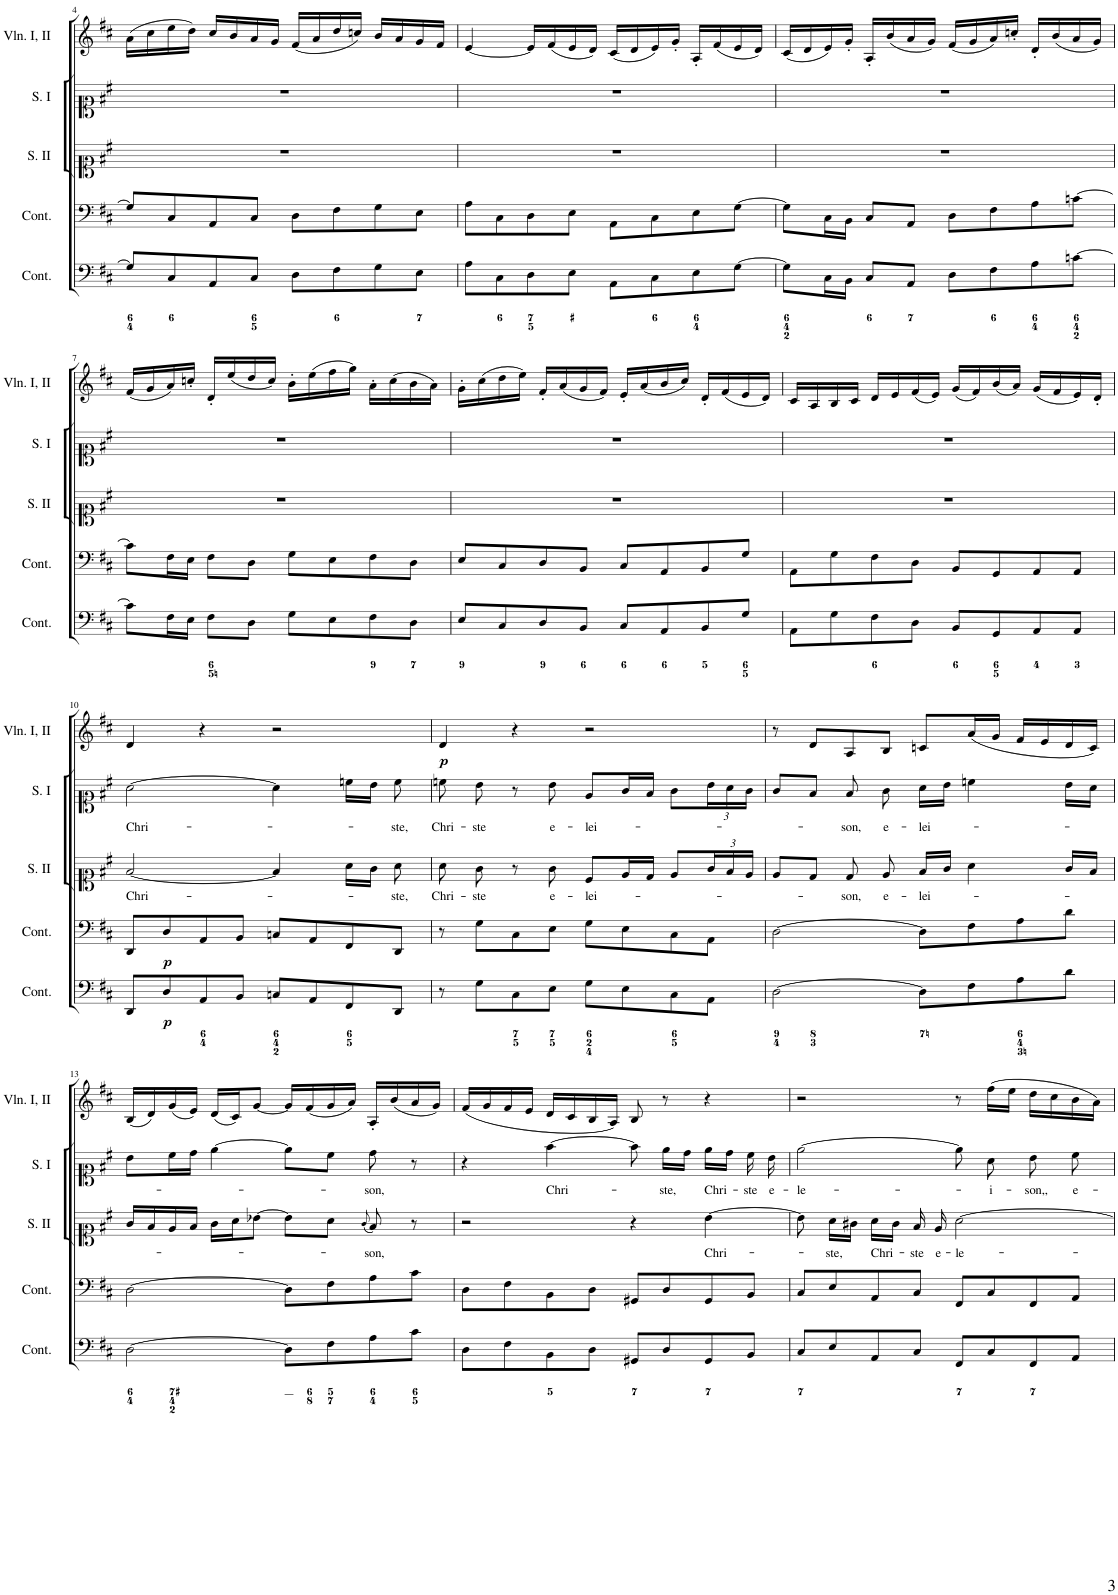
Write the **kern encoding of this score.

**kern	**dynam	**kern	**dynam	**kern	**text	**kern	**text	**kern	**dynam
*part5	*part5	*part4	*part4	*part3	*part3	*part2	*part2	*part1	*part1
*staff5	*staff5	*staff4	*staff4	*staff3	*staff3	*staff2	*staff2	*staff1	*staff1
*I"Continuo	*	*I"Continuo	*	*I"Soprano II	*	*I"Soprano I	*	*I"Violino I, II	*
*I'Cont.	*	*I'Cont.	*	*I'S. II	*	*I'S. I	*	*I'Vln. I, II	*
!!LO:PB:g=z
*clefF4	*	*clefF4	*	*clefC1	*	*clefC1	*	*clefG2	*
*k[f#c#]	*	*k[f#c#]	*	*k[f#c#]	*	*k[f#c#]	*	*k[f#c#]	*
*M4/4	*	*M4/4	*	*M4/4	*	*M4/4	*	*M4/4	*
*met(c)	*	*met(c)	*	*met(c)	*	*met(c)	*	*met(c)	*
=4	=4	=4	=4	=4	=4	=4	=4	=4	=4
*	*	*	*	*^	*	*^	*	*	*
8G/L]	.	8G/L]	.	1r	4c#	.	1r	4c#	.	(16a\LL	.
.	.	.	.	.	.	.	.	.	.	16cc#\	.
8C#/	.	8C#/	.	.	.	.	.	.	.	16ee\	.
.	.	.	.	.	.	.	.	.	.	16dd\JJ)	.
8AA/	.	8AA/	.	.	2.ryy	.	.	2.ryy	.	16cc#/LL	.
.	.	.	.	.	.	.	.	.	.	16b/	.
8C#/J	.	8C#/J	.	.	.	.	.	.	.	16a/	.
.	.	.	.	.	.	.	.	.	.	16g/JJ	.
8D\L	.	8D\L	.	.	.	.	.	.	.	(16f#/LL	.
.	.	.	.	.	.	.	.	.	.	16a/	.
8F#\	.	8F#\	.	.	.	.	.	.	.	16dd/	.
.	.	.	.	.	.	.	.	.	.	16ccn/JJ)	.
8G\	.	8G\	.	.	.	.	.	.	.	16b/LL	.
.	.	.	.	.	.	.	.	.	.	16a/	.
8E\J	.	8E\J	.	.	.	.	.	.	.	16g/	.
.	.	.	.	.	.	.	.	.	.	16f#/JJ	.
*	*	*	*	*v	*v	*	*	*	*	*	*
*	*	*	*	*	*	*v	*v	*	*	*
=5	=5	=5	=5	=5	=5	=5	=5	=5	=5
8A\L	.	8A\L	.	1r	.	1r	.	[4e/	.
8C#\	.	8C#\	.	.	.	.	.	.	.
8D\	.	8D\	.	.	.	.	.	16e/LL]	.
.	.	.	.	.	.	.	.	(16f#/	.
8E\J	.	8E\J	.	.	.	.	.	16e/	.
.	.	.	.	.	.	.	.	16d/JJ)	.
8AA\L	.	8AA\L	.	.	.	.	.	(16c#/LL	.
.	.	.	.	.	.	.	.	16d/	.
8C#\	.	8C#\	.	.	.	.	.	16e/)	.
.	.	.	.	.	.	.	.	16g'/JJ	.
8E\	.	8E\	.	.	.	.	.	16A'/LL	.
.	.	.	.	.	.	.	.	(16f#/	.
[8G\J	.	[8G\J	.	.	.	.	.	16e/	.
.	.	.	.	.	.	.	.	16d/JJ)	.
=6	=6	=6	=6	=6	=6	=6	=6	=6	=6
8G\L]	.	8G\L]	.	1r	.	1r	.	(16c#/LL	.
.	.	.	.	.	.	.	.	16d/	.
16C#\L	.	16C#\L	.	.	.	.	.	16e/)	.
16BB\JJ	.	16BB\JJ	.	.	.	.	.	16g'/JJ	.
8C#/L	.	8C#/L	.	.	.	.	.	16A'/LL	.
.	.	.	.	.	.	.	.	(16b/	.
8AA/J	.	8AA/J	.	.	.	.	.	16a/	.
.	.	.	.	.	.	.	.	16g/JJ)	.
8D\L	.	8D\L	.	.	.	.	.	(16f#/LL	.
.	.	.	.	.	.	.	.	16g/	.
8F#\	.	8F#\	.	.	.	.	.	16a/)	.
.	.	.	.	.	.	.	.	16ccn'/JJ	.
8A\	.	8A\	.	.	.	.	.	16d'/LL	.
.	.	.	.	.	.	.	.	(16b/	.
[8cn\J	.	[8cn\J	.	.	.	.	.	16a/	.
.	.	.	.	.	.	.	.	16g/JJ)	.
!!LO:LB:g=z
=7	=7	=7	=7	=7	=7	=7	=7	=7	=7
*	*	*	*	*^	*	*^	*	*	*
8c\L]	.	8c\L]	.	1r	4c#	.	1r	4c#	.	(16f#/LL	.
.	.	.	.	.	.	.	.	.	.	16g/	.
16F#\L	.	16F#\L	.	.	.	.	.	.	.	16a/)	.
16E\JJ	.	16E\JJ	.	.	.	.	.	.	.	16ccn'/JJ	.
8F#\L	.	8F#\L	.	.	2.ryy	.	.	2.ryy	.	16d'/LL	.
.	.	.	.	.	.	.	.	.	.	(16ee/	.
8D\J	.	8D\J	.	.	.	.	.	.	.	16dd/	.
.	.	.	.	.	.	.	.	.	.	16cc/JJ)	.
8G\L	.	8G\L	.	.	.	.	.	.	.	16b'\LL	.
.	.	.	.	.	.	.	.	.	.	(16ee\	.
8E\	.	8E\	.	.	.	.	.	.	.	16ff#\	.
.	.	.	.	.	.	.	.	.	.	16gg\JJ)	.
8F#\	.	8F#\	.	.	.	.	.	.	.	16a'\LL	.
.	.	.	.	.	.	.	.	.	.	(16cc\	.
8D\J	.	8D\J	.	.	.	.	.	.	.	16b\	.
.	.	.	.	.	.	.	.	.	.	16a\JJ)	.
*	*	*	*	*v	*v	*	*	*	*	*	*
*	*	*	*	*	*	*v	*v	*	*	*
=8	=8	=8	=8	=8	=8	=8	=8	=8	=8
8E/L	.	8E/L	.	1r	.	1r	.	16g'\LL	.
.	.	.	.	.	.	.	.	(16cc#\	.
8C#/	.	8C#/	.	.	.	.	.	16dd\	.
.	.	.	.	.	.	.	.	16ee\JJ)	.
8D/	.	8D/	.	.	.	.	.	16f#'/LL	.
.	.	.	.	.	.	.	.	(16a/	.
8BB/J	.	8BB/J	.	.	.	.	.	16g/	.
.	.	.	.	.	.	.	.	16f#/JJ)	.
8C#/L	.	8C#/L	.	.	.	.	.	16e'/LL	.
.	.	.	.	.	.	.	.	(16a/	.
8AA/	.	8AA/	.	.	.	.	.	16b/	.
.	.	.	.	.	.	.	.	16cc#/JJ)	.
8BB/	.	8BB/	.	.	.	.	.	16d'/LL	.
.	.	.	.	.	.	.	.	(16f#/	.
8G/J	.	8G/J	.	.	.	.	.	16e/	.
.	.	.	.	.	.	.	.	16d/JJ)	.
=9	=9	=9	=9	=9	=9	=9	=9	=9	=9
8AA\L	.	8AA\L	.	1r	.	1r	.	16c#/LL	.
.	.	.	.	.	.	.	.	16A/	.
8G\	.	8G\	.	.	.	.	.	16B/	.
.	.	.	.	.	.	.	.	16c#/JJ	.
8F#\	.	8F#\	.	.	.	.	.	16d/LL	.
.	.	.	.	.	.	.	.	16e/	.
8D\J	.	8D\J	.	.	.	.	.	(16f#/	.
.	.	.	.	.	.	.	.	16e/JJ)	.
8BB/L	.	8BB/L	.	.	.	.	.	(16g/LL	.
.	.	.	.	.	.	.	.	16f#/)	.
8GG/	.	8GG/	.	.	.	.	.	(16b/	.
.	.	.	.	.	.	.	.	16a/JJ)	.
8AA/	.	8AA/	.	.	.	.	.	(16g/LL	.
.	.	.	.	.	.	.	.	16f#/	.
8AA/J	.	8AA/J	.	.	.	.	.	16e/)	.
.	.	.	.	.	.	.	.	16d'/JJ	.
!!LO:LB:g=z
=10	=10	=10	=10	=10	=10	=10	=10	=10	=10
!	!	!	!	!	!LO:LY:b	!	!LO:LY:b	!	!
8DD/L	.	8DD/L	.	[2f#/	Chri-	[2a\	Chri-	4d/	.
!	!LO:DY:b	!	!LO:DY:b	!	!	!	!	!	!
8D/	p	8D/	p	.	.	.	.	.	.
8AA/	.	8AA/	.	.	.	.	.	4r	.
8BB/J	.	8BB/J	.	.	.	.	.	.	.
8Cn/L	.	8Cn/L	.	4f#/]	.	4a\]	.	2r	.
8AA/	.	8AA/	.	.	.	.	.	.	.
8FF#/	.	8FF#/	.	16a\LL	.	16ccn\LL	.	.	.
.	.	.	.	16g\JJ	.	16b\JJ	.	.	.
!	!	!	!	!	!LO:LY:b	!	!LO:LY:b	!	!
8DD/J	.	8DD/J	.	8a\	-ste,	8cc\	-ste,	.	.
=11	=11	=11	=11	=11	=11	=11	=11	=11	=11
!	!	!	!	!	!LO:LY:b	!	!LO:LY:b	!	!LO:DY:b
8r	.	8r	.	8a\	Chri-	8ccn\	Chri-	4d/	p
!	!	!	!	!	!LO:LY:b	!	!LO:LY:b	!	!
8G\L	.	8G\L	.	8g\	-ste	8b\	-ste	.	.
8C#\	.	8C#\	.	8r	.	8r	.	4r	.
!	!	!	!	!	!LO:LY:b	!	!LO:LY:b	!	!
8E\J	.	8E\J	.	8g\	e-	8b\	e-	.	.
!	!	!	!	!	!LO:LY:b	!	!LO:LY:b	!	!
8G\L	.	8G\L	.	8c#/L	-lei-	8e/L	-lei-	2r	.
8E\	.	8E\	.	16e/L	.	16g/L	.	.	.
.	.	.	.	16d/JJ	.	16f#/JJ	.	.	.
8C#\	.	8C#\	.	8e/L	.	8g\L	.	.	.
*	*	*	*	*Xbrackettup	*	*Xbrackettup	*	*	*
8AA\J	.	8AA\J	.	24g/L	.	24b\L	.	.	.
.	.	.	.	24f#/	.	24a\	.	.	.
.	.	.	.	24e/JJ	.	24g\JJ	.	.	.
=12	=12	=12	=12	=12	=12	=12	=12	=12	=12
[2D\	.	[2D\	.	8e/L	.	8g/L	.	8r	.
.	.	.	.	8d/J	.	8f#/J	.	8d/L	.
!	!	!	!	!	!LO:LY:b	!	!LO:LY:b	!	!
.	.	.	.	8d/	-son,	8f#/	-son,	8A/	.
!	!	!	!	!	!LO:LY:b	!	!LO:LY:b	!	!
.	.	.	.	8e/	e-	8g\	e-	8B/J	.
!	!	!	!	!	!LO:LY:b	!	!LO:LY:b	!	!
8D\L]	.	8D\L]	.	16f#/LL	-lei-	16a\LL	-lei-	8cn/L	.
.	.	.	.	16g/JJ	.	16b\JJ	.	.	.
8F#\	.	8F#\	.	4a\	.	4ccn\	.	(16a/L	.
.	.	.	.	.	.	.	.	16g/JJ	.
8A\	.	8A\	.	.	.	.	.	16f#/LL	.
.	.	.	.	.	.	.	.	16e/	.
8d\J	.	8d\J	.	16g/LL	.	16b\LL	.	16d/	.
.	.	.	.	16f#/JJ	.	16a\JJ	.	16c/JJ)	.
!!LO:LB:g=z
=13	=13	=13	=13	=13	=13	=13	=13	=13	=13
[2D\	.	[2D\	.	16g/LL	.	8b\L	.	(16B/LL	.
.	.	.	.	16f#/	.	.	.	16d/)	.
.	.	.	.	16e/	.	16cc#\L	.	(16g/	.
.	.	.	.	16f#/JJ	.	16dd\JJ	.	16e/JJ)	.
.	.	.	.	16g\LL	.	[4ee\	.	(16d/LL	.
.	.	.	.	16a\J	.	.	.	16c#/J)	.
.	.	.	.	[8b-X\J	.	.	.	[8g/J	.
8D\L]	.	8D\L]	.	8b-\L]	.	8ee\L]	.	16g/LL]	.
.	.	.	.	.	.	.	.	(16f#/	.
8F#\	.	8F#\	.	8a\J	.	8cc#\J	.	16g/	.
.	.	.	.	.	.	.	.	16a/JJ)	.
.	.	.	.	(8qg/	.	.	.	.	.
!	!	!	!	!	!LO:LY:b	!	!LO:LY:b	!	!
8A\	.	8A\	.	8f#/)	-son,	8dd\	-son,	16A'/LL	.
.	.	.	.	.	.	.	.	(16b/	.
8c#\J	.	8c#\J	.	8r	.	8r	.	16a/	.
.	.	.	.	.	.	.	.	16g/JJ)	.
=14	=14	=14	=14	=14	=14	=14	=14	=14	=14
8D\L	.	8D\L	.	2r	.	4r	.	(16f#/LL	.
.	.	.	.	.	.	.	.	16g/	.
8F#\	.	8F#\	.	.	.	.	.	16f#/	.
.	.	.	.	.	.	.	.	16e/JJ	.
!	!	!	!	!	!	!	!LO:LY:b	!	!
8BB\	.	8BB\	.	.	.	[4ff#\	Chri-	16d/LL	.
.	.	.	.	.	.	.	.	16c#/	.
8D\J	.	8D\J	.	.	.	.	.	16B/	.
.	.	.	.	.	.	.	.	16A/JJ)	.
8GG#X/L	.	8GG#X/L	.	4r	.	8ff#\]	.	8B/	.
!	!	!	!	!	!	!	!LO:LY:b	!	!
8D/	.	8D/	.	.	.	16ee\LL	-ste,	8r	.
.	.	.	.	.	.	16dd\JJ	.	.	.
!	!	!	!	!	!LO:LY:b	!	!LO:LY:b	!	!
8GG#/	.	8GG#/	.	[4b\	Chri-	16ee\LL	Chri-	4r	.
.	.	.	.	.	.	16dd\JJ	.	.	.
!	!	!	!	!	!	!	!LO:LY:b	!	!
8BB/J	.	8BB/J	.	.	.	16cc#\	-ste	.	.
!	!	!	!	!	!	!	!LO:LY:b	!	!
.	.	.	.	.	.	16b\	e-	.	.
=15	=15	=15	=15	=15	=15	=15	=15	=15	=15
!	!	!	!	!	!	!	!LO:LY:b	!	!
8C#/L	.	8C#/L	.	8b\]	.	[2ee\	-le-	2r	.
!	!	!	!	!	!LO:LY:b	!	!	!	!
8E/	.	8E/	.	16a\LL	-ste,	.	.	.	.
.	.	.	.	16g#X\JJ	.	.	.	.	.
!	!	!	!	!	!LO:LY:b	!	!	!	!
8AA/	.	8AA/	.	16a\LL	Chri-	.	.	.	.
.	.	.	.	16g#\JJ	.	.	.	.	.
!	!	!	!	!	!LO:LY:b	!	!	!	!
8C#/J	.	8C#/J	.	16f#/	-ste	.	.	.	.
!	!	!	!	!	!LO:LY:b	!	!	!	!
.	.	.	.	16e/	e-	.	.	.	.
!	!	!	!	!	!LO:LY:b	!	!	!	!
8FF#/L	.	8FF#/L	.	[2a\	-le-	8ee\]	.	8r	.
!	!	!	!	!	!	!	!LO:LY:b	!	!
8C#/	.	8C#/	.	.	.	8a\	-i-	(16ff#\LL	.
.	.	.	.	.	.	.	.	16ee\JJ	.
!	!	!	!	!	!	!	!LO:LY:b	!	!
8FF#/	.	8FF#/	.	.	.	8b\	-son,,	16dd\LL	.
.	.	.	.	.	.	.	.	16cc#\	.
!	!	!	!	!	!	!	!LO:LY:b	!	!
8AA/J	.	8AA/J	.	.	.	8cc#\	e-	16b\	.
.	.	.	.	.	.	.	.	16a\JJ)	.
=	=	=	=	=	=	=	=	=	=
*-	*-	*-	*-	*-	*-	*-	*-	*-	*-
